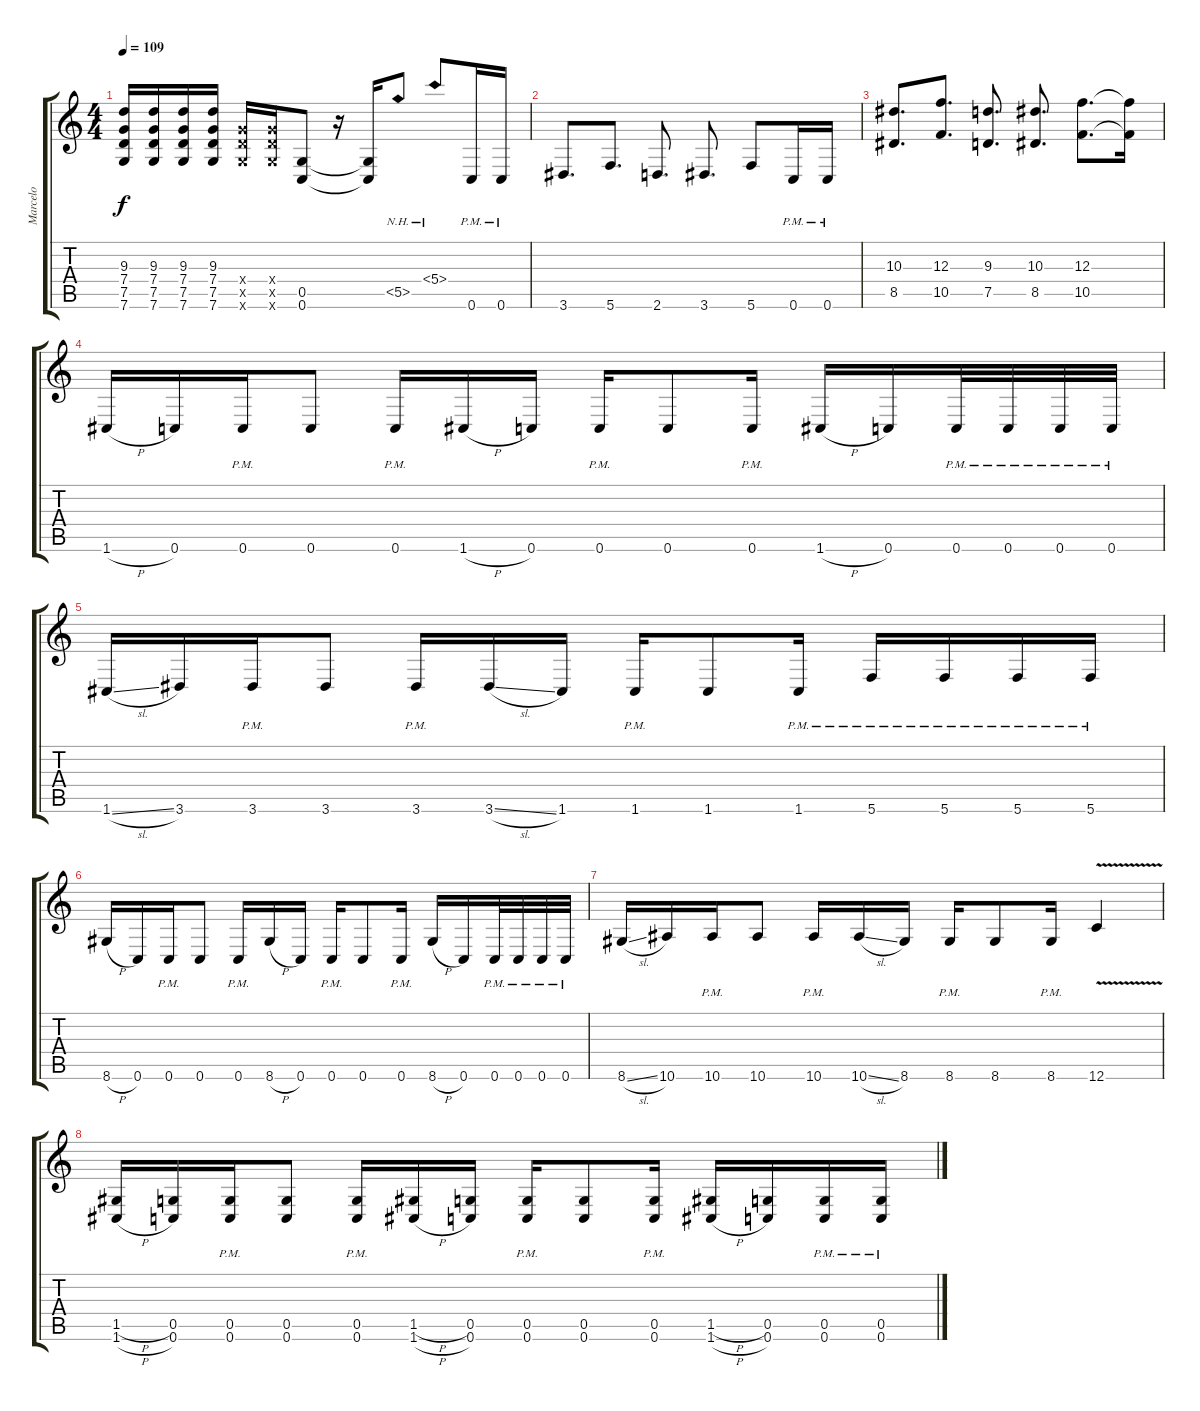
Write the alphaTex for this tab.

\track ("Marcelo" "Marcelo") {instrument distortionguitar}
\staff {score tabs}
\tuning (D4 A3 F3 C3 G2 C2) {hide}
\ts (4 4)
\tempo 109
\clef g2
\ks c
(9.3 7.4 7.5 7.6).16{dy f} (9.3 7.4 7.5 7.6).16 (9.3 7.4 7.5 7.6).16 (9.3 7.4 7.5 7.6).16 (7.4{x} 7.5{x} 7.6{x}).16 (7.4{x} 7.5{x} 7.6{x}).16 (0.5 0.6).8 r.16 (0.5{t} 0.6{t}).16 5.5{nh}.8 5.4{nh}.8 0.6{pm}.16 0.6{pm}.16 |
3.6.8{d} 5.6.8{d} 2.6.8{d} 3.6.8{d} 5.6.8 0.6{pm}.16 0.6{pm}.16 |
(10.3 8.5).8{d} (12.3 10.5).8{d} (9.3 7.5).8{d} (10.3 8.5).8{d} (12.3 10.5).8{d} (12.3{t} 10.5{t}).16 |
1.6{h}.16 0.6.16 0.6{pm}.16 0.6.8 0.6{pm}.16 1.6{h}.16 0.6.16 0.6{pm}.16 0.6.8 0.6{pm}.16 1.6{h}.16 0.6.16 0.6{pm}.32 0.6{pm}.32 0.6{pm}.32 0.6{pm}.32 |
1.6{sl}.16 3.6.16 3.6{pm}.16 3.6.8 3.6{pm}.16 3.6{sl}.16 1.6.16 1.6{pm}.16 1.6.8 1.6{pm}.16 5.6{pm}.16 5.6{pm}.16 5.6{pm}.16 5.6{pm}.16 |
8.6{h}.16 0.6.16 0.6{pm}.16 0.6.8 0.6{pm}.16 8.6{h}.16 0.6.16 0.6{pm}.16 0.6.8 0.6{pm}.16 8.6{h}.16 0.6.16 0.6{pm}.32 0.6{pm}.32 0.6{pm}.32 0.6{pm}.32 |
8.6{sl}.16 10.6.16 10.6{pm}.16 10.6.8 10.6{pm}.16 10.6{sl}.16 8.6.16 8.6{pm}.16 8.6.8 8.6{pm}.16 12.6{v}.4 |
(1.5{h} 1.6{h}).16 (0.5 0.6).16 (0.5 0.6{pm}).16 (0.5 0.6).8 (0.5 0.6{pm}).16 (1.5{h} 1.6{h}).16 (0.5 0.6).16 (0.5 0.6{pm}).16 (0.5 0.6).8 (0.5 0.6{pm}).16 (1.5{h} 1.6{h}).16 (0.5 0.6).16 (0.5 0.6{pm}).16 (0.5 0.6{pm}).16
